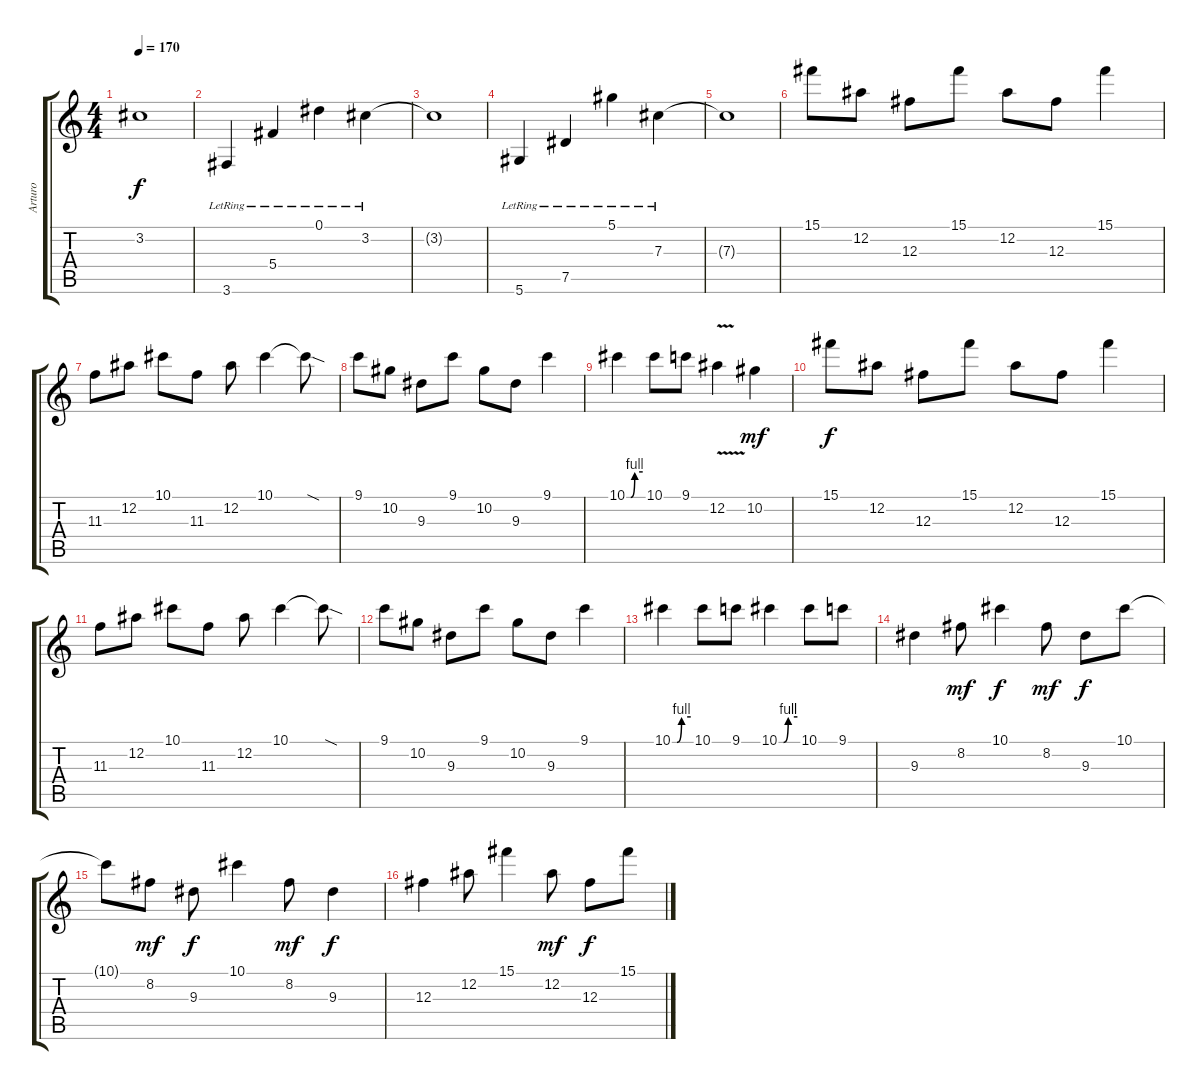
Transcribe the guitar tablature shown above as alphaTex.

\track ("Arturo" "Arturo") {instrument distortionguitar}
\staff {score tabs}
\tuning (Eb4 Bb3 Gb3 Db3 Ab2 Eb2) {hide}
\ts (4 4)
\tempo 170
\clef g2
\ks c
3.2{t}.1{dy f} |
3.6{lr}.4 5.4{lr}.4 0.1{lr}.4 3.2{lr}.4 |
3.2{t}.1 |
5.6{lr}.4 7.5{lr}.4 5.1{lr}.4 7.3{lr}.4 |
7.3{t}.1 |
15.1.8{volume 15 balance 4 instrument distortionguitar} 12.2.8 12.3.8 15.1.8 12.2.8 12.3.8 15.1.4 |
11.3.8 12.2.8 10.1.8 11.3.8 12.2.8 10.1.4 10.1{sod t}.8 |
9.1.8 10.2.8 9.3.8 9.1.8 10.2.8 9.3.8 9.1.4 |
10.1{be (custom 0 0 15 0 30 4 60 4)}.4 10.1.8 9.1.8 12.2{v}.4 10.2.4{dy mf} |
15.1.8{dy f} 12.2.8 12.3.8 15.1.8 12.2.8 12.3.8 15.1.4 |
11.3.8 12.2.8 10.1.8 11.3.8 12.2.8 10.1.4 10.1{sod t}.8 |
9.1.8 10.2.8 9.3.8 9.1.8 10.2.8 9.3.8 9.1.4 |
10.1{be (custom 0 0 15 0 30 4 60 4)}.4 10.1.8 9.1.8 10.1{be (custom 0 0 15 0 30 4 60 4)}.4 10.1.8 9.1.8 |
9.3.4 8.2.8{dy mf} 10.1.4{dy f} 8.2.8{dy mf} 9.3.8{dy f} 10.1.8 |
10.1{t}.8 8.2.8{dy mf} 9.3.8{dy f} 10.1.4 8.2.8{dy mf} 9.3.4{dy f} |
12.3.4 12.2.8 15.1.4 12.2.8{dy mf} 12.3.8{dy f} 15.1.8
